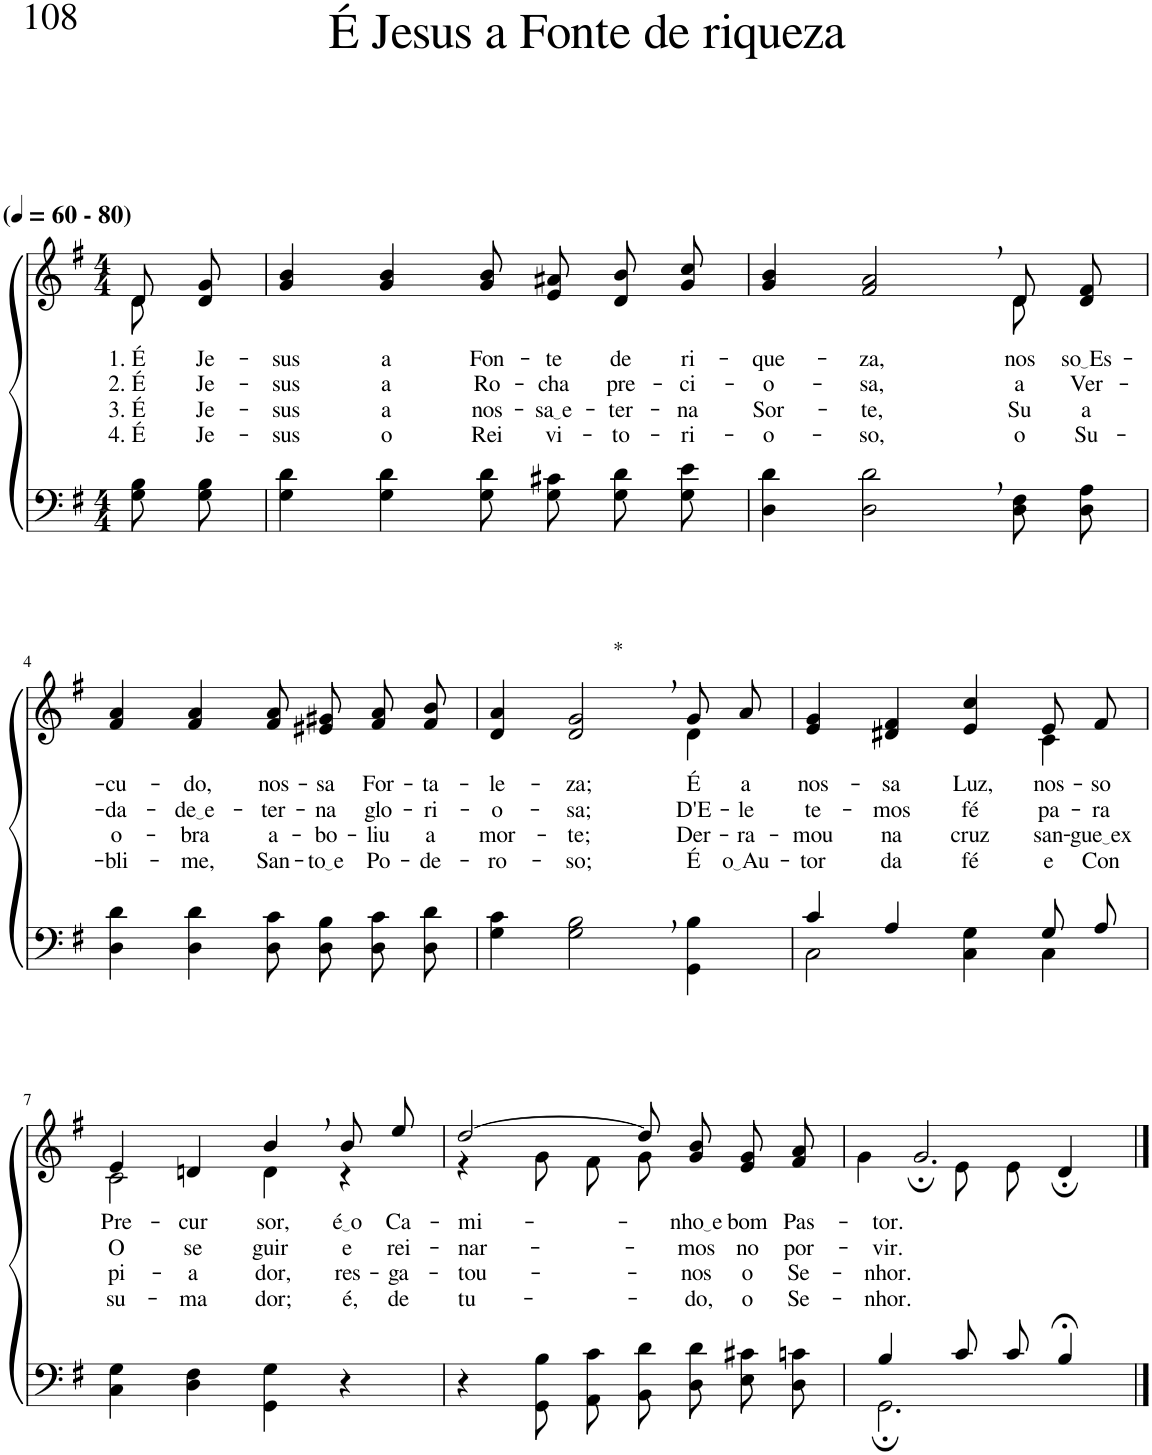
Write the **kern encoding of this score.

**kern	**kern	**text	**text	**text	**text
*part2	*part1	*part1	*part1	*part1	*part1
*staff2	*staff1	*staff1	*staff1	*staff1	*staff1
*I"Parte III e IV	*I"Parte I e II	*	*	*	*
*clefF4	*clefG2	*	*	*	*
*k[f#]	*k[f#]	*	*	*	*
*M4/4	*M4/4	*	*	*	*
*MM60	*MM60	*	*	*	*
=1	=1	=1	=1	=1	=1
*	*^	*	*	*	*
!	!LO:TX:a:B:t=(	!	!	!	!	!
!	!LO:TX:a:B:t=- 80)	!	!	!	!	!
!	!	!	!LO:LY:b	!LO:LY:b	!LO:LY:b	!LO:LY:b
8G\ 8B\L	8d/L	8d\	1. É	2. É	3. É	4. É
!	!	!	!LO:LY:b	!LO:LY:b	!LO:LY:b	!LO:LY:b
8G\ 8B\J	8d/ 8g/J	8ryy	Je-	Je-	Je-	Je-
=2	=2	=2	=2	=2	=2	=2
!	!	!	!LO:LY:b	!LO:LY:b	!LO:LY:b	!LO:LY:b
*	*v	*v	*	*	*	*
4G\ 4d\	4g/ 4b/	-sus	-sus	-sus	-sus
!	!	!LO:LY:b	!LO:LY:b	!LO:LY:b	!LO:LY:b
4G\ 4d\	4g/ 4b/	a	a	a	o
!	!	!LO:LY:b	!LO:LY:b	!LO:LY:b	!LO:LY:b
8G\ 8d\L	8g/ 8b/L	Fon-	Ro-	nos-	Rei
!	!	!LO:LY:b	!LO:LY:b	!LO:LY:b	!LO:LY:b
8G\ 8c#X\J	8e/ 8a#X/J	-te	-cha	sa e	vi-
!	!	!LO:LY:b	!LO:LY:b	!LO:LY:b	!LO:LY:b
8G\ 8d\L	8d/ 8b/L	de	pre-	-ter-	-to-
!	!	!LO:LY:b	!LO:LY:b	!LO:LY:b	!LO:LY:b
8G\ 8e\J	8g/ 8cc/J	ri-	-ci-	-na	-ri-
=3	=3	=3	=3	=3	=3
!	!	!LO:LY:b	!LO:LY:b	!LO:LY:b	!LO:LY:b
*	*^	*	*	*	*
4D\ 4d\	4g/ 4b/	2.ryy	-que-	-o-	Sor-	-o-
!	!	!	!LO:LY:b	!LO:LY:b	!LO:LY:b	!LO:LY:b
2D\, 2d\,	2f#/, 2a/,	.	-za,	-sa,	-te,	-so,
!	!	!	!LO:LY:b	!LO:LY:b	!LO:LY:b	!LO:LY:b
8D\ 8F#\L	8d/L	8d\	nos-	a	Su-	o
!	!	!	!LO:LY:b	!LO:LY:b	!LO:LY:b	!LO:LY:b
8D\ 8A\J	8d/ 8f#/J	8ryy	so Es	Ver-	-a	Su-
!!LO:LB:g=z
=4	=4	=4	=4	=4	=4	=4
!	!	!	!LO:LY:b	!LO:LY:b	!LO:LY:b	!LO:LY:b
*	*v	*v	*	*	*	*
4D\ 4d\	4f#/ 4a/	-cu-	-da-	o-	-bli-
!	!	!LO:LY:b	!LO:LY:b	!LO:LY:b	!LO:LY:b
4D\ 4d\	4f#/ 4a/	-do,	de e	-bra	-me,
!	!	!LO:LY:b	!LO:LY:b	!LO:LY:b	!LO:LY:b
8D\ 8c\L	8f#/ 8a/L	nos-	-ter-	a-	San-
!	!	!LO:LY:b	!LO:LY:b	!LO:LY:b	!LO:LY:b
8D\ 8B\J	8e#X/ 8g#X/J	-sa	-na	-bo-	to e
!	!	!LO:LY:b	!LO:LY:b	!LO:LY:b	!LO:LY:b
8D\ 8c\L	8f#/ 8a/L	For-	glo-	-liu	Po-
!	!	!LO:LY:b	!LO:LY:b	!LO:LY:b	!LO:LY:b
8D\ 8d\J	8f#/ 8b/J	-ta-	-ri-	a	-de-
=5	=5	=5	=5	=5	=5
!	!	!LO:LY:b	!LO:LY:b	!LO:LY:b	!LO:LY:b
*	*^	*	*	*	*
4G\ 4c\	4d/ 4a/	2.ryy	-le-	-o-	mor-	-ro-
!	!LO:TX:a:t=*	!	!	!	!	!
!	!	!	!LO:LY:b	!LO:LY:b	!LO:LY:b	!LO:LY:b
2G\, 2B\,	2d/, 2g/,	.	-za;	-sa;	-te;	-so;
!	!	!	!LO:LY:b	!LO:LY:b	!LO:LY:b	!LO:LY:b
4GG\ 4B\	8g/L	4d\	É	D'E-	Der-	É
!	!	!	!LO:LY:b	!LO:LY:b	!LO:LY:b	!LO:LY:b
.	8a/J	.	a	-le	-ra-	o Au
=6	=6	=6	=6	=6	=6	=6
*^	*	*	*	*	*	*
!	!	!	!	!LO:LY:b	!LO:LY:b	!LO:LY:b	!LO:LY:b
4c/	2C\	4e/ 4g/	2.ryy	nos-	te-	-mou	-tor
!	!	!	!	!LO:LY:b	!LO:LY:b	!LO:LY:b	!LO:LY:b
4A/	.	4d#X/ 4f#/	.	-sa	-mos	na	da
!	!	!	!	!LO:LY:b	!LO:LY:b	!LO:LY:b	!LO:LY:b
4ryy	4C\ 4G\	4e/ 4cc/	.	Luz,	fé	cruz	fé
!	!	!	!	!LO:LY:b	!LO:LY:b	!LO:LY:b	!LO:LY:b
8G/L	4C\	8e/L	4c\	nos-	pa-	san-	e
!	!	!	!	!LO:LY:b	!LO:LY:b	!LO:LY:b	!LO:LY:b
8A/J	.	8f#/J	.	-so	-ra	gue ex	Con-
*v	*v	*	*	*	*	*	*
!!LO:LB:g=z	!!
=7	=7	=7	=7	=7	=7	=7
!	!	!	!LO:LY:b	!LO:LY:b	!LO:LY:b	!LO:LY:b
4C\ 4G\	4e/	2c\	Pre-	O	pi-	-su-
!	!	!	!LO:LY:b	!LO:LY:b	!LO:LY:b	!LO:LY:b
4D\ 4F#\	4dn/	.	-cur-	se-	-a-	-ma-
!	!	!	!LO:LY:b	!LO:LY:b	!LO:LY:b	!LO:LY:b
4GG\ 4G\	4b,/	4d\	-sor,	-guir	-dor,	-dor;
!	!	!	!LO:LY:b	!LO:LY:b	!LO:LY:b	!LO:LY:b
4r	8b/L	4r	é o	e	-res-	é,
!	!	!	!LO:LY:b	!LO:LY:b	!LO:LY:b	!LO:LY:b
.	8ee/J	.	Ca-	rei-	-ga-	de
=8	=8	=8	=8	=8	=8	=8
!	!	!	!LO:LY:b	!LO:LY:b	!LO:LY:b	!LO:LY:b
4r	[2dd/	4r	-mi-	-nar-	-tou-	tu-
8GG\ 8B\L	.	8g\	.	.	.	.
8AA\ 8c\J	.	8f#\L	.	.	.	.
8BB\ 8d\L	8dd\L]	8g\J	.	.	.	.
!	!	!	!LO:LY:b	!LO:LY:b	!LO:LY:b	!LO:LY:b
8D\ 8d\J	8g\ 8b\J	4.ryy	nho e	-mos	-nos	-do,
!	!	!	!LO:LY:b	!LO:LY:b	!LO:LY:b	!LO:LY:b
8E\ 8c#X\L	8e/ 8g/L	.	bom	no	o	o
!	!	!	!LO:LY:b	!LO:LY:b	!LO:LY:b	!LO:LY:b
8D\ 8cn\J	8f#/ 8a/J	.	Pas-	por-	Se-	Se-
=9	=9	=9	=9	=9	=9	=9
*^	*	*	*	*	*	*
!	!	!	!	!LO:LY:b	!LO:LY:b	!LO:LY:b	!LO:LY:b
4B/	2.GG;\	4g\	2.g;/	-tor.	-vir.	-nhor.	-nhor.
8c/L	.	8e\L	.	.	.	.	.
8c/J	.	8e\J	.	.	.	.	.
4B;</	.	4d;/	.	.	.	.	.
*v	*v	*	*	*	*	*	*
*	*v	*v	*	*	*	*
==	==	==	==	==	==
*-	*-	*-	*-	*-	*-
